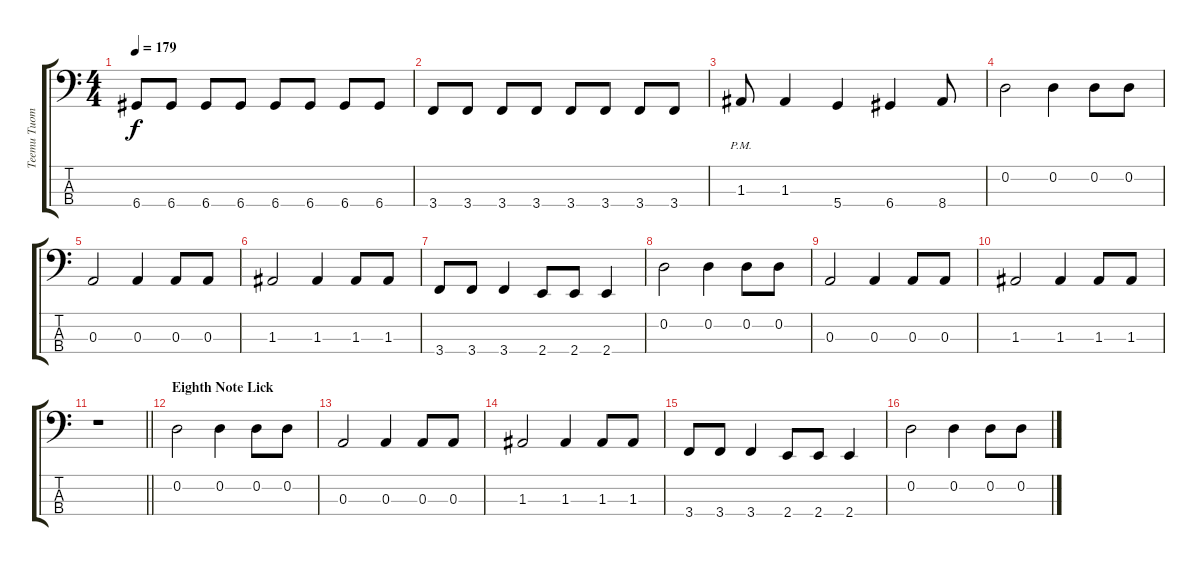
\track ("Teemu Tuominen (Bass)" "Teemu Tuom") {instrument electricbassfinger}
\staff {score tabs}
\tuning (G2 D2 A1 D1) {hide}
\ts (4 4)
\tempo 179
\clef f4
\ks c
6.4.8{dy f} 6.4.8 6.4.8 6.4.8 6.4.8 6.4.8 6.4.8 6.4.8 |
3.4.8 3.4.8 3.4.8 3.4.8 3.4.8 3.4.8 3.4.8 3.4.8 |
1.3{pm}.8 1.3.4 5.4.4 6.4.4 8.4.8 |
0.2.2 0.2.4 0.2.8 0.2.8 |
0.3.2 0.3.4 0.3.8 0.3.8 |
1.3.2 1.3.4 1.3.8 1.3.8 |
3.4.8 3.4.8 3.4.4 2.4.8 2.4.8 2.4.4 |
0.2.2 0.2.4 0.2.8 0.2.8 |
0.3.2 0.3.4 0.3.8 0.3.8 |
1.3.2 1.3.4 1.3.8 1.3.8 |
\barLineRight lightlight
r.1 |
\section ("" "Eighth Note Lick")
0.2.2 0.2.4 0.2.8 0.2.8 |
0.3.2 0.3.4 0.3.8 0.3.8 |
1.3.2 1.3.4 1.3.8 1.3.8 |
3.4.8 3.4.8 3.4.4 2.4.8 2.4.8 2.4.4 |
0.2.2 0.2.4 0.2.8 0.2.8
